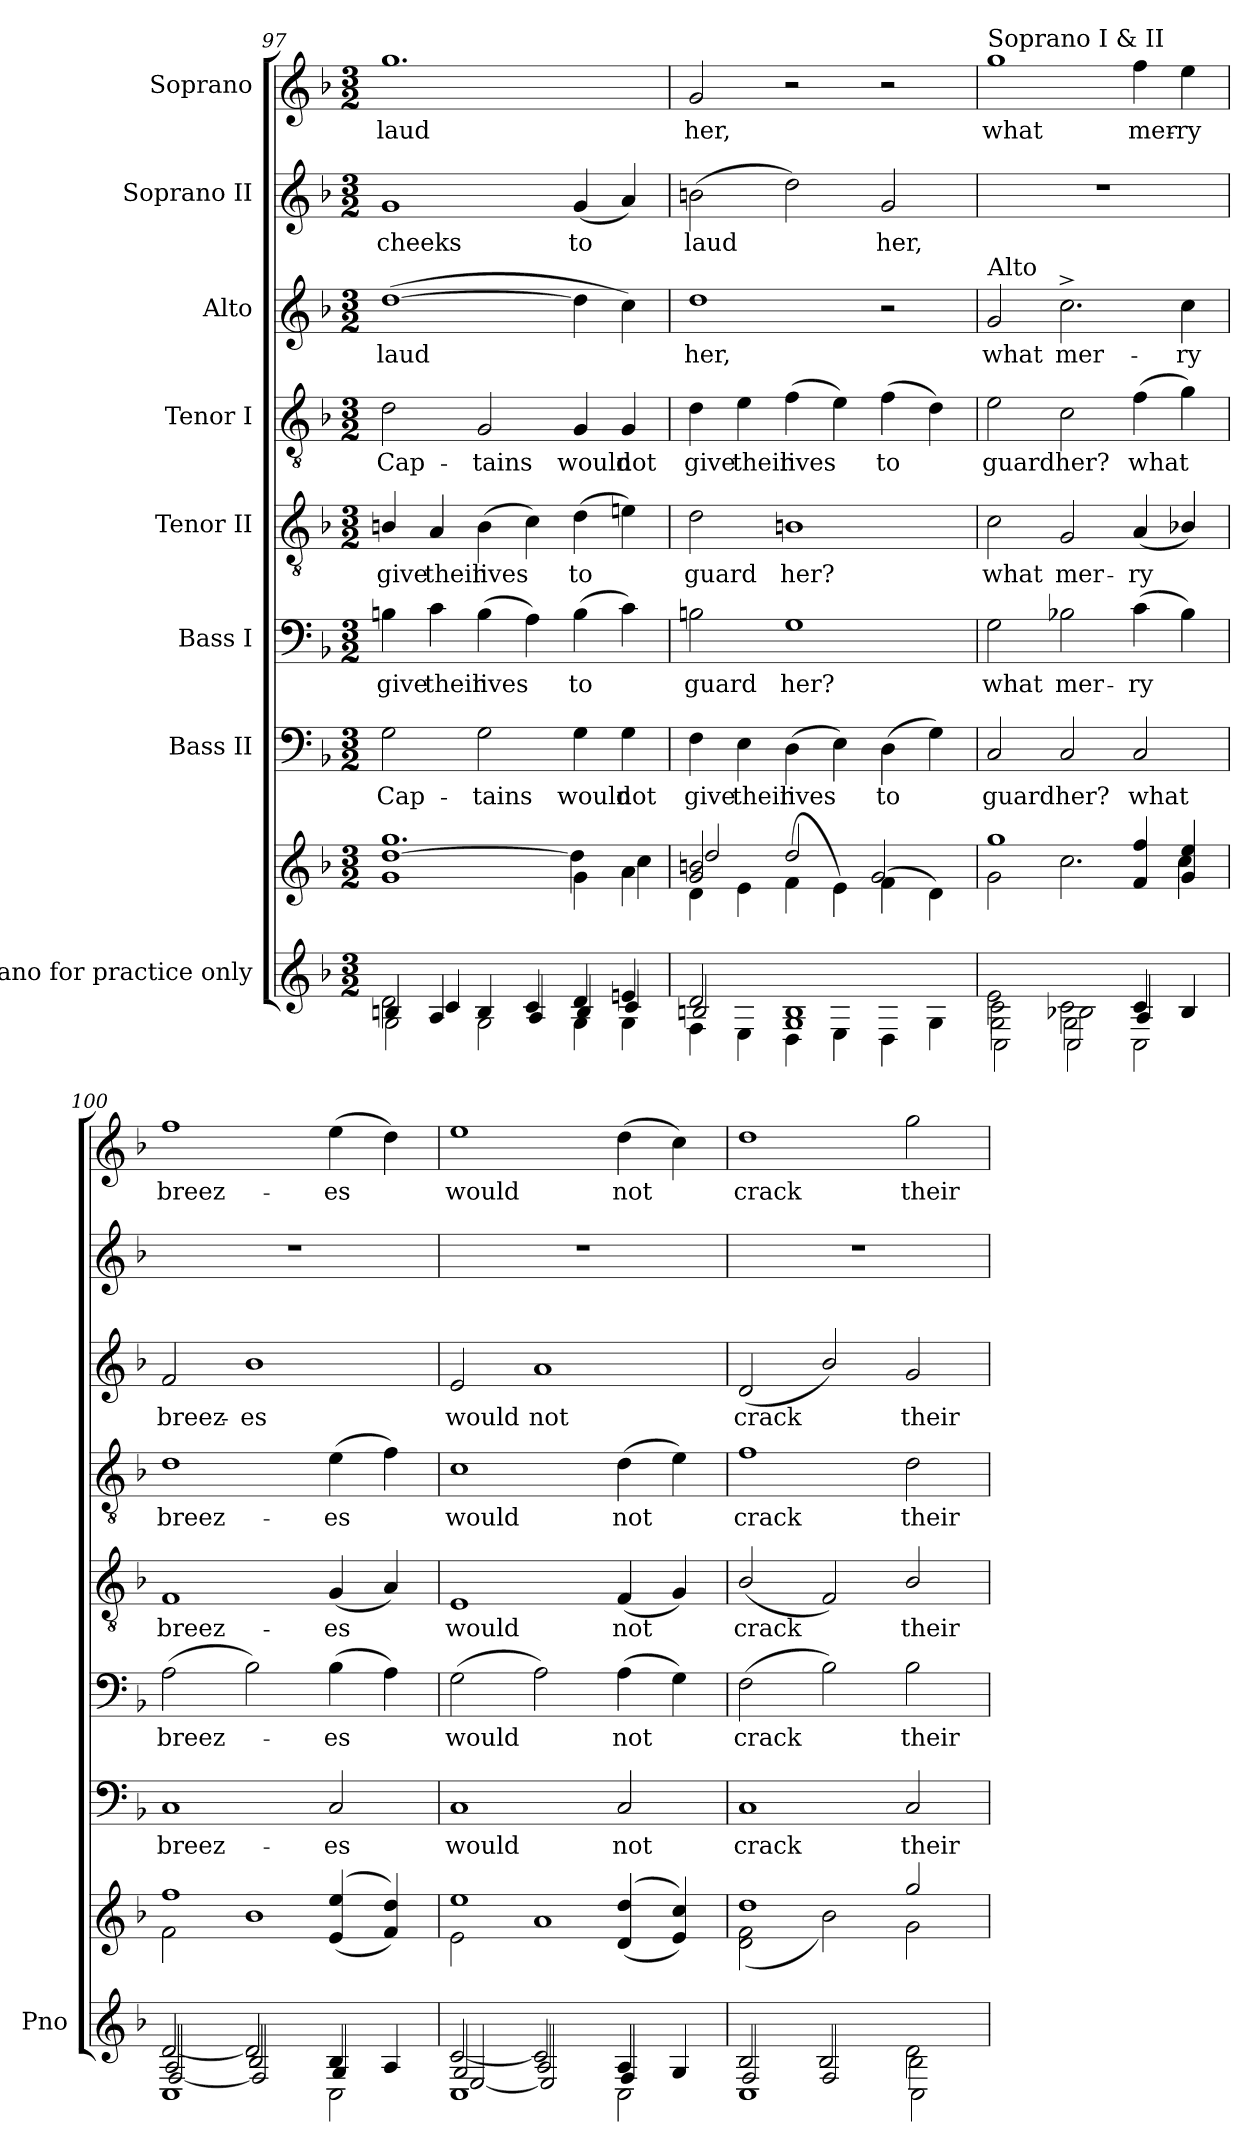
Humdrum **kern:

**kern	**kern	**kern	**text	**kern	**text	**kern	**text	**kern	**text	**kern	**text	**kern	**text	**kern	**text
*part8	*part8	*part7	*part7	*part6	*part6	*part5	*part5	*part4	*part4	*part3	*part3	*part2	*part2	*part1	*part1
*staff9	*staff8	*staff7	*staff7	*staff6	*staff6	*staff5	*staff5	*staff4	*staff4	*staff3	*staff3	*staff2	*staff2	*staff1	*staff1
*I"Piano for practice only	*	*I"Bass II	*	*I"Bass I	*	*I"Tenor II	*	*I"Tenor I	*	*I"Alto	*	*I"Soprano II	*	*I"Soprano	*
*I'Pno	*	*	*	*	*	*	*	*	*	*	*	*	*	*	*
*clefG2	*clefG2	*clefF4	*	*clefF4	*	*clefGv2	*	*clefGv2	*	*clefG2	*	*clefG2	*	*clefG2	*
*k[b-]	*k[b-]	*k[b-]	*	*k[b-]	*	*k[b-]	*	*k[b-]	*	*k[b-]	*	*k[b-]	*	*k[b-]	*
*M3/2	*M3/2	*M3/2	*	*M3/2	*	*M3/2	*	*M3/2	*	*M3/2	*	*M3/2	*	*M3/2	*
=97	=97	=97	=97	=97	=97	=97	=97	=97	=97	=97	=97	=97	=97	=97	=97
*^	*^	*	*	*	*	*	*	*	*	*	*	*	*	*	*
*	*^	*	*^	*	*	*	*	*	*	*	*	*	*	*	*	*	*
*	*	*^	*	*	*	*	*	*	*	*	*	*	*	*	*	*	*	*	*
2d\	4Bn/	4ryy	2G\	1.gg	1g	[1dd	2G\	Cap-	4Bn\	give	4Bn/	give	2d\	Cap-	([1dd	laud	1g	cheeks	1.gg	laud
.	4A/	4c/	.	.	.	.	.	.	4c\	their	4A/	their	.	.	.	.	.	.	.	.
2G\	4B/	4ryy	1ryy	.	.	.	2G\	-tains	(4B\	lives	(4B\	lives	2G/	-tains	.	.	.	.	.	.
.	4c/	4A/	.	.	.	.	.	.	4A\)	.	4c\)	.	.	.	.	.	.	.	.	.
4G\	4d/	4B/	.	.	4g\	4dd\]	4G\	would	(4B\	to	(4d\	to	4G/	would	4dd\]	.	(4g/	to	.	.
4G\	4en/	4c/	.	.	4a\	4cc\	4G\	not	4c\)	.	4en\)	.	4G/	not	4cc\)	.	4a/)	.	.	.
*	*	*v	*v	*	*	*	*	*	*	*	*	*	*	*	*	*	*	*	*	*
=98	=98	=98	=98	=98	=98	=98	=98	=98	=98	=98	=98	=98	=98	=98	=98	=98	=98	=98	=98
4F\	2d/	2Bn/	4d\	2g/ 2bn/	2dd/	4F\	give	2Bn\	guard	2d\	guard	4d\	give	1dd	her,	(2bn\	laud	2g/	her,
4E\	.	.	4e\	.	.	4E\	their	.	.	.	.	4e\	their	.	.	.	.	.	.
4D\	1B	1G	(<4f\	2dd/	1ryy	(4D\	lives	1G	her?	1Bn	her?	(4f\	lives	.	.	2dd\)	.	2r	.
4E\	.	.	4e\)	.	.	4E\)	.	.	.	.	.	4e\)	.	.	.	.	.	.	.
4D\	.	.	(4f\	2g/	.	(4D\	to	.	.	.	.	(4f\	to	2r	.	2g/	her,	2r	.
4G\	.	.	4d\)	.	.	4G\)	.	.	.	.	.	4d\)	.	.	.	.	.	.	.
*	*	*	*	*v	*v	*	*	*	*	*	*	*	*	*	*	*	*	*	*
=99	=99	=99	=99	=99	=99	=99	=99	=99	=99	=99	=99	=99	=99	=99	=99	=99	=99	=99
*	*	*^	*	*	*	*	*	*	*	*	*	*	*	*	*	*	*	*
!	!	!	!	!	!	!	!	!	!	!	!	!	!	!	!	!	!	!LO:TX:a:t=Soprano I & II	!
!	!	!	!	!	!	!	!	!	!	!	!	!	!	!LO:TX:a:t=Alto	!	!	!	!	!
2e\	2c\	2G\	2C\	1gg	2g\	2C/	guard	2G\	what	2c\	what	2e\	guard	2g/	what	1.r	.	1gg	what
2c\	2G\	2B-X\	2C\	.	2.cc\	2C/	her?	2B-X\	mer-	2G/	mer-	2c\	her?	2.cc^\	mer-	.	.	.	.
4c/	4A/	2ryy	2C\	4f/ 4ff/	.	2C/	what	(4c\	-ry	(<4A/	ry	(4f\	what	.	.	.	.	4ff\	mer-
4B-/	4ryy	.	.	4g/ 4ee/	4cc\	.	.	4B-\)	.	4B-X/)	.	4g\)	.	4cc\	-ry	.	.	4ee\	-ry
=100	=100	=100	=100	=100	=100	=100	=100	=100	=100	=100	=100	=100	=100	=100	=100	=100	=100	=100	=100
1C	[2d/	2A/	[<2F/	1ff	2f\	1C	breez-	(2A\	breez-	1F	breez-	1d	breez-	2f/	breez-	1.r	.	1ff	breez-
.	2d/]	2B-/	2F/]	.	1b-	.	.	2B-\)	.	.	.	.	.	1b-	-es	.	.	.	.
4B-/	4G/	2ryy	2C\	((<4e/ 4ee/	.	2C/	-es	(4B-\	-es	(4G/	es	(4e\	-es	.	.	.	.	(4ee\	-es
4A/	4ryy	.	.	4f/ 4dd/))	.	.	.	4A\)	.	4A/)	.	4f\)	.	.	.	.	.	4dd\)	.
=101	=101	=101	=101	=101	=101	=101	=101	=101	=101	=101	=101	=101	=101	=101	=101	=101	=101	=101	=101
1C	[2c/	2G/	[>2E/	1ee	2e\	1C	would	(2G\	would	1E	would	1c	would	2e/	would	1.r	.	1ee	would
.	2c/]	2A/	2E/]	.	1a	.	.	2A\)	.	.	.	.	.	1a	not	.	.	.	.
4A/	4F/	2ryy	2C\	((<4d/ 4dd/	.	2C/	not	(4A\	not	(4F/	not	(4d\	not	.	.	.	.	(4dd\	not
4G/	4ryy	.	.	4e/ 4cc/))	.	.	.	4G\)	.	4G/)	.	4e\)	.	.	.	.	.	4cc\)	.
=102	=102	=102	=102	=102	=102	=102	=102	=102	=102	=102	=102	=102	=102	=102	=102	=102	=102	=102	=102
1C	2B-/	2F/	1ryy	1dd	(2d\ 2f\	1C	crack	(2F\	crack	(2B-/	crack	1f	crack	(<2d/	crack	1.r	.	1dd	crack
.	2F/	2B-/	.	.	2b-\)	.	.	2B-\)	.	2F/)	.	.	.	2b-/)	.	.	.	.	.
2d\	2B-\	2ryy	2C\	2gg/	2g\	2C/	their	2B-\	their	2B-/	their	2d\	their	2g/	their	.	.	2gg\	their
*v	*v	*v	*v	*	*	*	*	*	*	*	*	*	*	*	*	*	*	*	*
*	*v	*v	*	*	*	*	*	*	*	*	*	*	*	*	*	*
=	=	=	=	=	=	=	=	=	=	=	=	=	=	=	=
*-	*-	*-	*-	*-	*-	*-	*-	*-	*-	*-	*-	*-	*-	*-	*-
